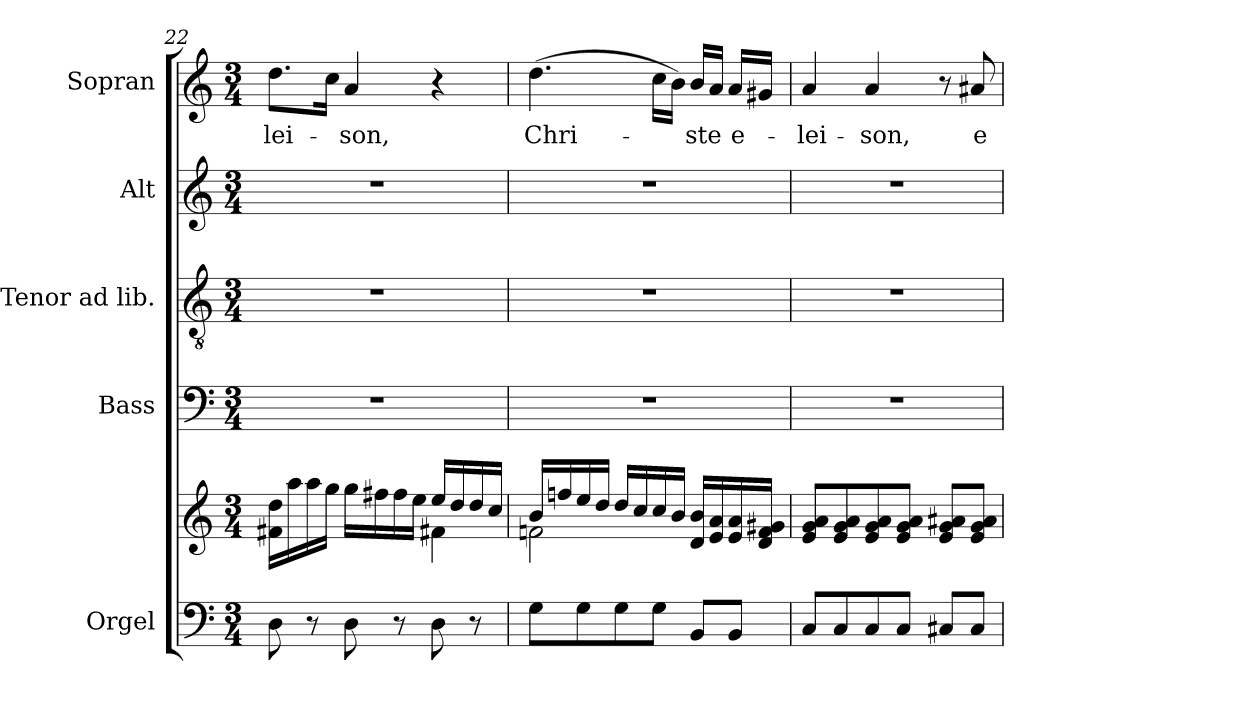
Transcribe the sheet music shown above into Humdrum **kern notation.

**kern	**kern	**kern	**kern	**kern	**kern	**text
*part5	*part5	*part4	*part3	*part2	*part1	*part1
*staff6	*staff5	*staff4	*staff3	*staff2	*staff1	*staff1
*I"Orgel	*	*I"Bass	*I"Tenor ad lib.	*I"Alt	*I"Sopran	*
*I'Org.	*	*I'B	*I'T	*I'A	*I'S	*
*clefF4	*clefG2	*clefF4	*clefGv2	*clefG2	*clefG2	*
*k[]	*k[]	*k[]	*k[]	*k[]	*k[]	*
*C:	*C:	*C:	*C:	*C:	*C:	*
*M3/4	*M3/4	*M3/4	*M3/4	*M3/4	*M3/4	*
=22	=22	=22	=22	=22	=22	=22
*	*^	*	*	*	*	*
!	!	!	!	!	!	!	!LO:LY:b
8D\	16f#X\ 16dd\LL	2ryy	2.r	2.r	2.r	8.dd\L	-lei-
.	16aa\	.	.	.	.	.	.
8r	16aa\	.	.	.	.	.	.
.	16gg\JJ	.	.	.	.	16cc\Jk	.
!	!	!	!	!	!	!	!LO:LY:b
8D\	16gg\LL	.	.	.	.	4a/	-son,
.	16ff#X\	.	.	.	.	.	.
8r	16ff#\	.	.	.	.	.	.
.	16ee\JJ	.	.	.	.	.	.
8D\	16ee/LL	4f#X\	.	.	.	4r	.
.	16dd/	.	.	.	.	.	.
8r	16dd/	.	.	.	.	.	.
.	16cc/JJ	.	.	.	.	.	.
=23	=23	=23	=23	=23	=23	=23	=23
!	!	!	!	!	!	!	!LO:LY:b
8G\L	16b/LL	2fn\	2.r	2.r	2.r	(>4.dd\	Chri-
.	16ffn/	.	.	.	.	.	.
8G\	16ee/	.	.	.	.	.	.
.	16dd/JJ	.	.	.	.	.	.
8G\	16dd/LL	.	.	.	.	.	.
.	16cc/	.	.	.	.	.	.
8G\J	16cc/	.	.	.	.	16cc\LL	.
.	16b/JJ	.	.	.	.	16b\JJ)	.
!	!	!	!	!	!	!	!LO:LY:b
8BB/L	16d/ 16b/LL	4ryy	.	.	.	16b/LL	-ste
.	16e/ 16a/	.	.	.	.	16a/JJ	.
!	!	!	!	!	!	!	!LO:LY:b
8BB/J	16e/ 16a/	.	.	.	.	16a/LL	e-
.	16d/ 16f/ 16g#X/JJ	.	.	.	.	16g#X/JJ	.
*	*v	*v	*	*	*	*	*
=24	=24	=24	=24	=24	=24	=24
!	!	!	!	!	!	!LO:LY:b
8C/L	8e/ 8g/ 8a/L	2.r	2.r	2.r	4a/	-lei-
8C/	8e/ 8g/ 8a/	.	.	.	.	.
!	!	!	!	!	!	!LO:LY:b
8C/	8e/ 8g/ 8a/	.	.	.	4a/	-son,
8C/J	8e/ 8g/ 8a/J	.	.	.	.	.
8C#X/L	8e/ 8g/ 8a#X/L	.	.	.	8r	.
!	!	!	!	!	!	!LO:LY:b
8C#/J	8e/ 8g/ 8a#/J	.	.	.	8a#X/	e-
=	=	=	=	=	=	=
*-	*-	*-	*-	*-	*-	*-
